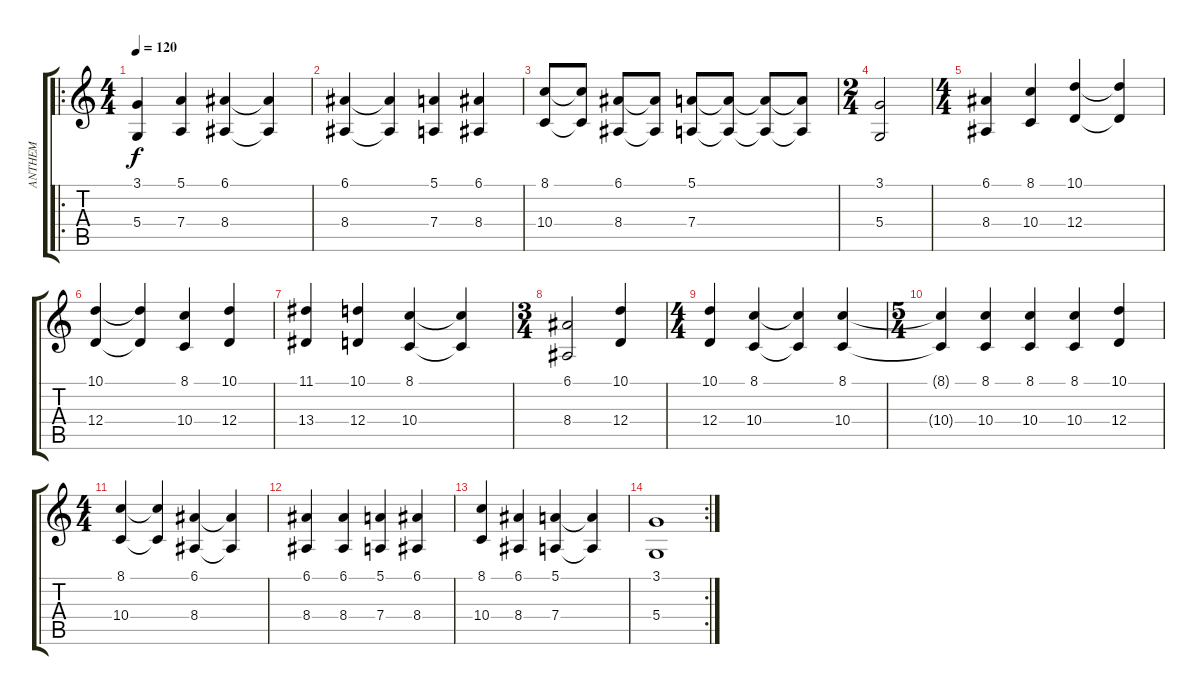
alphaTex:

\track ("ANTHEM" "ANTHEM") {instrument brasssection}
\staff {score tabs}
\tuning (E4 B3 G3 D3 A2 E2) {hide}
\ro
\ts (4 4)
\tempo 120
\clef g2
\ks c
(3.1 5.4).4{dy f instrument brasssection} (5.1 7.4).4 (6.1 8.4).4 (6.1{t} 8.4{t}).4 |
(6.1 8.4).4 (6.1{t} 8.4{t}).4 (5.1 7.4).4 (6.1 8.4).4 |
(8.1 10.4).8 (8.1{t} 10.4{t}).8 (6.1 8.4).8 (6.1{t} 8.4{t}).8 (5.1 7.4).8 (5.1{t} 7.4{t}).8 (5.1{t} 7.4{t}).8 (5.1{t} 7.4{t}).8 |
\ts (2 4)
(3.1 5.4).2 |
\ts (4 4)
(6.1 8.4).4 (8.1 10.4).4 (10.1 12.4).4 (10.1{t} 12.4{t}).4 |
(10.1 12.4).4 (10.1{t} 12.4{t}).4 (8.1 10.4).4 (10.1 12.4).4 |
(11.1 13.4).4 (10.1 12.4).4 (8.1 10.4).4 (8.1{t} 10.4{t}).4 |
\ts (3 4)
(6.1 8.4).2 (10.1 12.4).4 |
\ts (4 4)
(10.1 12.4).4 (8.1 10.4).4 (8.1{t} 10.4{t}).4 (8.1 10.4).4 |
\ts (5 4)
(8.1{t} 10.4{t}).4 (8.1 10.4).4 (8.1 10.4).4 (8.1 10.4).4 (10.1 12.4).4 |
\ts (4 4)
(8.1 10.4).4 (8.1{t} 10.4{t}).4 (6.1 8.4).4 (6.1{t} 8.4{t}).4 |
(6.1 8.4).4 (6.1 8.4).4 (5.1 7.4).4 (6.1 8.4).4 |
(8.1 10.4).4 (6.1 8.4).4 (5.1 7.4).4 (5.1{t} 7.4{t}).4 |
\rc 2
(3.1 5.4).1
